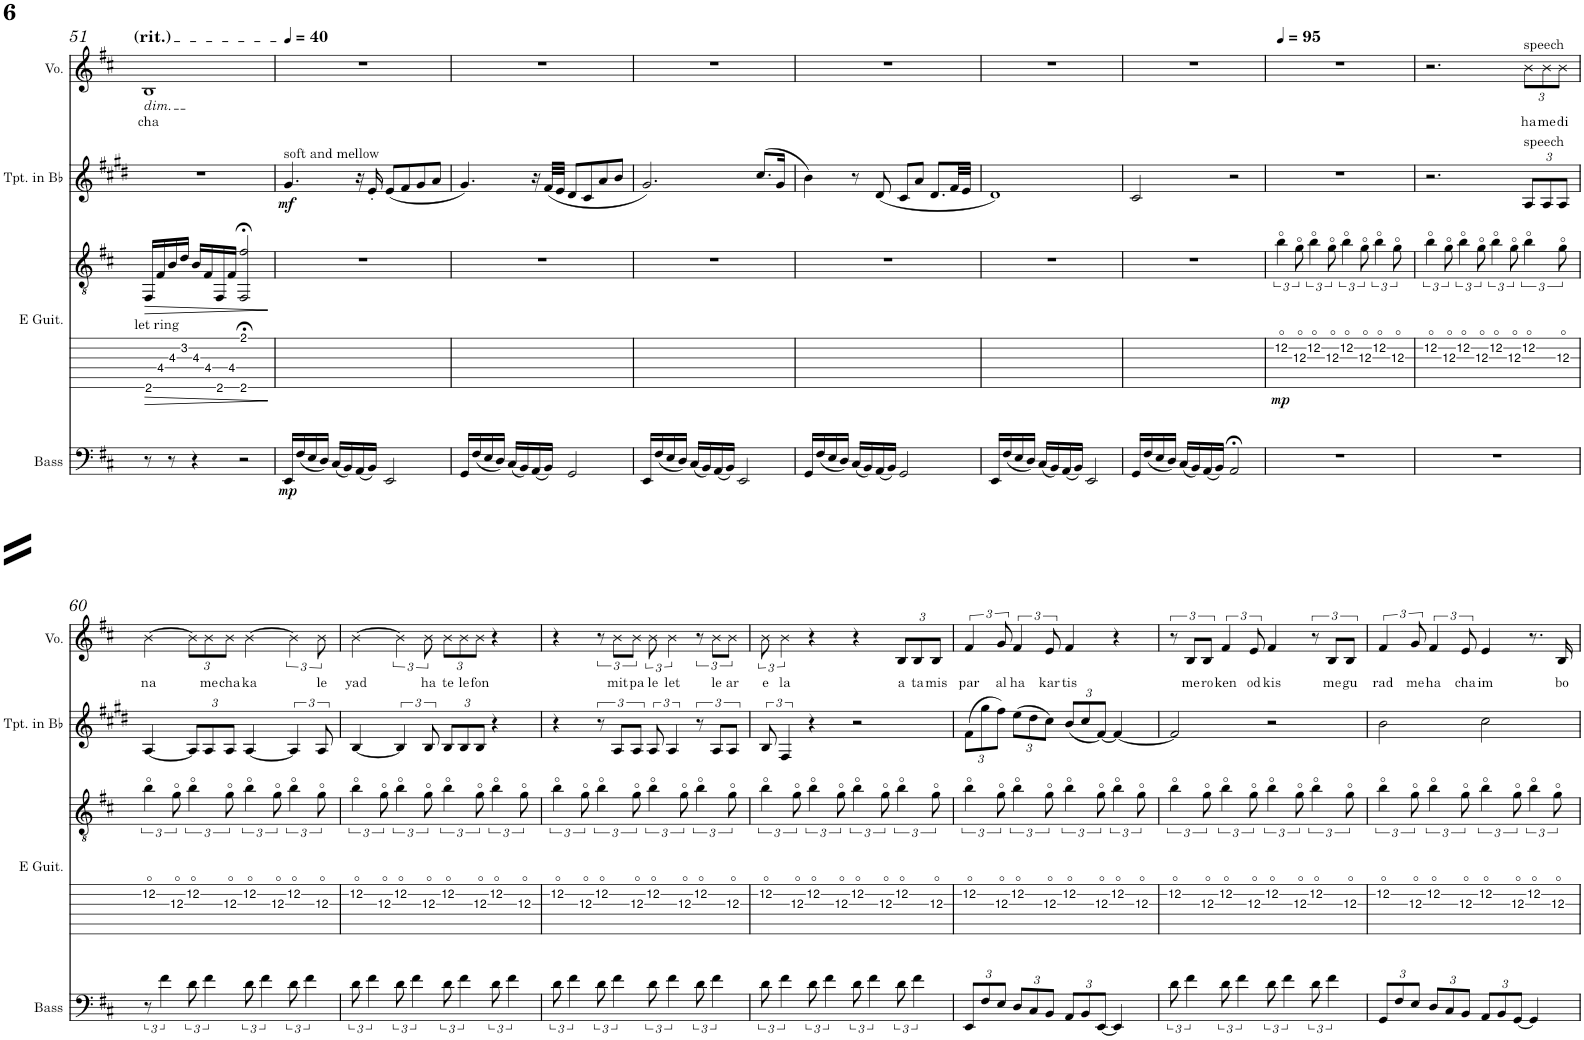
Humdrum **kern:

**kern	**dynam	**kern	**kern	**dynam	**kern	**dynam	**kern	**text
*part4	*part4	*part3	*part3	*part3	*part2	*part2	*part1	*part1
*staff5	*staff5	*staff4	*staff3	*staff3/4	*staff2	*staff2	*staff1	*staff1
*I"Acoustic Bass	*	*I"Electric Guitar	*	*	*I"Trumpet in Bb	*	*I"Voice	*
*I'Bass	*	*I'E Guit.	*	*	*I'Tpt. in Bb	*	*I'Vo.	*
!!LO:PB:g=z
*clefF4	*	*	*clefGv2	*	*clefG2	*	*clefG2	*
*Trd7c12	*	*	*	*	*Trd1c2	*	*	*
*k[f#c#]	*	*k[f#c#]	*k[f#c#]	*	*k[f#c#g#d#]	*	*k[f#c#]	*
*M4/4	*	*M4/4	*M4/4	*	*M4/4	*	*M4/4	*
=51	=51	=51	=51	=51	=51	=51	=51	=51
!	!	!	!	!	!	!	!LO:TX:b:i:t=dim.	!
!	!	!	!	!LO:HP:b	!	!	!	!LO:LY:b
8r	.	16FF#LL	16FF#/LL	>	1r	.	1B	cha
.	.	16F#J	16F#/	.	.	.	.	.
8r	.	16BL	16B/	.	.	.	.	.
.	.	16dJJ	16d/JJ	.	.	.	.	.
4r	.	16BLL	16B/LL	.	.	.	.	.
.	.	16F#J	16F#/	.	.	.	.	.
.	.	16FF#L	16FF#/	.	.	.	.	.
.	.	16F#JJ	16F#/JJ	.	.	.	.	.
2r	.	2FF#;< 2f#;<	2FF#/;< 2f#/;<	.	.	.	.	.
.	.	.	.	]	.	.	.	.
=52	=52	=52	=52	=52	=52	=52	=52	=52
*	*	*	*	*	*	*	*MM40	*
!	!	!	!	!	!LO:TX:a:t=soft and mellow	!	!	!
!	!LO:DY:b	!	!	!	!	!LO:DY:b	!	!
16EE/LL	mp	1r	1r	.	4.g#/	mf	1r	.
(16F#/	.	.	.	.	.	.	.	.
16E/	.	.	.	.	.	.	.	.
16D/JJ)	.	.	.	.	.	.	.	.
(16C#/LL	.	.	.	.	.	.	.	.
16BB/)	.	.	.	.	.	.	.	.
(16AA/	.	.	.	.	16r	.	.	.
16BB/JJ)	.	.	.	.	16e'/	.	.	.
2EE/	.	.	.	.	(8e/L	.	.	.
.	.	.	.	.	8f#/	.	.	.
.	.	.	.	.	8g#/	.	.	.
.	.	.	.	.	8a/J	.	.	.
=53	=53	=53	=53	=53	=53	=53	=53	=53
16GG/LL	.	1r	1r	.	4.g#/)	.	1r	.
(16F#/	.	.	.	.	.	.	.	.
16E/	.	.	.	.	.	.	.	.
16D/JJ)	.	.	.	.	.	.	.	.
(16C#/LL	.	.	.	.	.	.	.	.
16BB/)	.	.	.	.	.	.	.	.
(16AA/	.	.	.	.	16r	.	.	.
16BB/JJ)	.	.	.	.	(32f#/LLL	.	.	.
.	.	.	.	.	32e/JJJ	.	.	.
2GG/	.	.	.	.	8d#/L	.	.	.
.	.	.	.	.	8c#/	.	.	.
.	.	.	.	.	8a/	.	.	.
.	.	.	.	.	8b/J	.	.	.
=54	=54	=54	=54	=54	=54	=54	=54	=54
16EE/LL	.	1r	1r	.	2.g#/)	.	1r	.
(16F#/	.	.	.	.	.	.	.	.
16E/	.	.	.	.	.	.	.	.
16D/JJ)	.	.	.	.	.	.	.	.
(16C#/LL	.	.	.	.	.	.	.	.
16BB/)	.	.	.	.	.	.	.	.
(16AA/	.	.	.	.	.	.	.	.
16BB/JJ)	.	.	.	.	.	.	.	.
2EE/	.	.	.	.	.	.	.	.
.	.	.	.	.	(8.cc#/L	.	.	.
.	.	.	.	.	16g#/Jk	.	.	.
=55	=55	=55	=55	=55	=55	=55	=55	=55
16GG/LL	.	1r	1r	.	4b\)	.	1r	.
(16F#/	.	.	.	.	.	.	.	.
16E/	.	.	.	.	.	.	.	.
16D/JJ)	.	.	.	.	.	.	.	.
(16C#/LL	.	.	.	.	8r	.	.	.
16BB/)	.	.	.	.	.	.	.	.
(16AA/	.	.	.	.	(8d#/	.	.	.
16BB/JJ)	.	.	.	.	.	.	.	.
2GG/	.	.	.	.	8c#/L	.	.	.
.	.	.	.	.	8a/J	.	.	.
.	.	.	.	.	8.d#/L	.	.	.
.	.	.	.	.	32f#/LL	.	.	.
.	.	.	.	.	32e/JJJ	.	.	.
=56	=56	=56	=56	=56	=56	=56	=56	=56
16EE/LL	.	1r	1r	.	1d#)	.	1r	.
(16F#/	.	.	.	.	.	.	.	.
16E/	.	.	.	.	.	.	.	.
16D/JJ)	.	.	.	.	.	.	.	.
(16C#/LL	.	.	.	.	.	.	.	.
16BB/)	.	.	.	.	.	.	.	.
(16AA/	.	.	.	.	.	.	.	.
16BB/JJ)	.	.	.	.	.	.	.	.
2EE/	.	.	.	.	.	.	.	.
=57	=57	=57	=57	=57	=57	=57	=57	=57
16GG/LL	.	1r	1r	.	2c#/	.	1r	.
(16F#/	.	.	.	.	.	.	.	.
16E/	.	.	.	.	.	.	.	.
16D/JJ)	.	.	.	.	.	.	.	.
(16C#/LL	.	.	.	.	.	.	.	.
16BB/)	.	.	.	.	.	.	.	.
(16AA/	.	.	.	.	.	.	.	.
16BB/JJ)	.	.	.	.	.	.	.	.
2AA;</	.	.	.	.	2r	.	.	.
=58	=58	=58	=58	=58	=58	=58	=58	=58
*	*	*Xbrackettup	*	*	*	*	*	*
*	*	*	*	*	*	*	*MM95	*
!	!	!	!	!LO:DY:b=2	!	!	!	!
1r	.	6b	6b\	mp	1r	.	1r	.
.	.	12g	12g\	.	.	.	.	.
.	.	6b	6b\	.	.	.	.	.
.	.	12g	12g\	.	.	.	.	.
.	.	6b	6b\	.	.	.	.	.
.	.	12g	12g\	.	.	.	.	.
.	.	6b	6b\	.	.	.	.	.
.	.	12g	12g\	.	.	.	.	.
=59	=59	=59	=59	=59	=59	=59	=59	=59
1r	.	6b	6b\	.	2.r	.	2.r	.
.	.	12g	12g\	.	.	.	.	.
.	.	6b	6b\	.	.	.	.	.
.	.	12g	12g\	.	.	.	.	.
.	.	6b	6b\	.	.	.	.	.
.	.	12g	12g\	.	.	.	.	.
*	*	*	*	*	*Xbrackettup	*	*Xbrackettup	*
!	!	!	!	!	!	!	!LO:TX:a:t=speech	!
!	!	!	!	!	!LO:TX:a:t=speech	!	!	!
!	!	!	!	!	!	!	!	!LO:LY:b
.	.	6b	6b\	.	12A/L	.	12b\L	ha
!	!	!	!	!	!	!	!	!LO:LY:b
.	.	.	.	.	12A/	.	12b\	me
!	!	!	!	!	!	!	!	!LO:LY:b
.	.	12g	12g\	.	12A/J	.	12b\J	di
!!LO:LB:g=z
=60	=60	=60	=60	=60	=60	=60	=60	=60
!	!	!	!	!	!	!	!	!LO:LY:b
12r	.	6b	6b\	.	[4A/	.	[4b\	na
6f#\	.	.	.	.	.	.	.	.
.	.	12g	12g\	.	.	.	.	.
12d\	.	6b	6b\	.	12A/L]	.	12b\L]	.
!	!	!	!	!	!	!	!	!LO:LY:b
6f#\	.	.	.	.	12A/	.	12b\	me
!	!	!	!	!	!	!	!	!LO:LY:b
.	.	12g	12g\	.	12A/J	.	12b\J	cha
!	!	!	!	!	!	!	!	!LO:LY:b
12d\	.	6b	6b\	.	[4A/	.	[4b\	ka
6f#\	.	.	.	.	.	.	.	.
.	.	12g	12g\	.	.	.	.	.
*	*	*	*	*	*brackettup	*	*brackettup	*
12d\	.	6b	6b\	.	6A/]	.	6b\]	.
6f#\	.	.	.	.	.	.	.	.
!	!	!	!	!	!	!	!	!LO:LY:b
.	.	12g	12g\	.	12A/	.	12b\	le
=61	=61	=61	=61	=61	=61	=61	=61	=61
!	!	!	!	!	!	!	!	!LO:LY:b
12d\	.	6b	6b\	.	[4B/	.	[4b\	yad
6f#\	.	.	.	.	.	.	.	.
.	.	12g	12g\	.	.	.	.	.
12d\	.	6b	6b\	.	6B/]	.	6b\]	.
6f#\	.	.	.	.	.	.	.	.
!	!	!	!	!	!	!	!	!LO:LY:b
.	.	12g	12g\	.	12B/	.	12b\	ha
*	*	*	*	*	*Xbrackettup	*	*Xbrackettup	*
!	!	!	!	!	!	!	!	!LO:LY:b
12d\	.	6b	6b\	.	12B/L	.	12b\L	te
!	!	!	!	!	!	!	!	!LO:LY:b
6f#\	.	.	.	.	12B/	.	12b\	le
!	!	!	!	!	!	!	!	!LO:LY:b
.	.	12g	12g\	.	12B/J	.	12b\J	fon
12d\	.	6b	6b\	.	4r	.	4r	.
6f#\	.	.	.	.	.	.	.	.
.	.	12g	12g\	.	.	.	.	.
=62	=62	=62	=62	=62	=62	=62	=62	=62
12d\	.	6b	6b\	.	4r	.	4r	.
6f#\	.	.	.	.	.	.	.	.
.	.	12g	12g\	.	.	.	.	.
*	*	*	*	*	*brackettup	*	*brackettup	*
12d\	.	6b	6b\	.	12r	.	12r	.
!	!	!	!	!	!	!	!	!LO:LY:b
6f#\	.	.	.	.	12A/L	.	12b\L	mit
!	!	!	!	!	!	!	!	!LO:LY:b
.	.	12g	12g\	.	12A/J	.	12b\J	pa
!	!	!	!	!	!	!	!	!LO:LY:b
12d\	.	6b	6b\	.	12A/	.	12b\	le
!	!	!	!	!	!	!	!	!LO:LY:b
6f#\	.	.	.	.	6A/	.	6b\	let
.	.	12g	12g\	.	.	.	.	.
12d\	.	6b	6b\	.	12r	.	12r	.
!	!	!	!	!	!	!	!	!LO:LY:b
6f#\	.	.	.	.	12A/L	.	12b\L	le
!	!	!	!	!	!	!	!	!LO:LY:b
.	.	12g	12g\	.	12A/J	.	12b\J	ar
=63	=63	=63	=63	=63	=63	=63	=63	=63
!	!	!	!	!	!	!	!	!LO:LY:b
12d\	.	6b	6b\	.	12B/	.	12b\	e
!	!	!	!	!	!	!	!	!LO:LY:b
6f#\	.	.	.	.	6F#/	.	6b\	la
.	.	12g	12g\	.	.	.	.	.
12d\	.	6b	6b\	.	4r	.	4r	.
6f#\	.	.	.	.	.	.	.	.
.	.	12g	12g\	.	.	.	.	.
12d\	.	6b	6b\	.	2r	.	4r	.
6f#\	.	.	.	.	.	.	.	.
.	.	12g	12g\	.	.	.	.	.
*	*	*	*	*	*	*	*Xbrackettup	*
!	!	!	!	!	!	!	!	!LO:LY:b
12d\	.	6b	6b\	.	.	.	12B/L	a
!	!	!	!	!	!	!	!	!LO:LY:b
6f#\	.	.	.	.	.	.	12B/	ta
!	!	!	!	!	!	!	!	!LO:LY:b
.	.	12g	12g\	.	.	.	12B/J	mis
=64	=64	=64	=64	=64	=64	=64	=64	=64
*Xbrackettup	*	*	*	*	*Xbrackettup	*	*brackettup	*
!	!	!	!	!	!	!	!	!LO:LY:b
12EE/L	.	6b	6b\	.	(12f#\L	.	6f#/	par
12F#/	.	.	.	.	12gg#\	.	.	.
!	!	!	!	!	!	!	!	!LO:LY:b
12E/J	.	12g	12g\	.	12ff#\J)	.	12g/	al
!	!	!	!	!	!	!	!	!LO:LY:b
12D/L	.	6b	6b\	.	(12ee\L	.	6f#/	ha
12C#/	.	.	.	.	12dd#\	.	.	.
!	!	!	!	!	!	!	!	!LO:LY:b
12BB/J	.	12g	12g\	.	12cc#\J)	.	12e/	kar
!	!	!	!	!	!	!	!	!LO:LY:b
12AA/L	.	6b	6b\	.	(12b/L	.	4f#/	tis
12BB/	.	.	.	.	12cc#/	.	.	.
[12EE/J	.	12g	12g\	.	[12f#/J)	.	.	.
4EE/]	.	6b	6b\	.	4f#/_	.	4r	.
.	.	12g	12g\	.	.	.	.	.
=65	=65	=65	=65	=65	=65	=65	=65	=65
*brackettup	*	*	*	*	*	*	*	*
12d\	.	6b	6b\	.	2f#/]	.	12r	.
!	!	!	!	!	!	!	!	!LO:LY:b
6f#\	.	.	.	.	.	.	12B/L	me
!	!	!	!	!	!	!	!	!LO:LY:b
.	.	12g	12g\	.	.	.	12B/J	ro
!	!	!	!	!	!	!	!	!LO:LY:b
12d\	.	6b	6b\	.	.	.	6f#/	ken
6f#\	.	.	.	.	.	.	.	.
!	!	!	!	!	!	!	!	!LO:LY:b
.	.	12g	12g\	.	.	.	12e/	od
!	!	!	!	!	!	!	!	!LO:LY:b
12d\	.	6b	6b\	.	2r	.	4f#/	kis
6f#\	.	.	.	.	.	.	.	.
.	.	12g	12g\	.	.	.	.	.
12d\	.	6b	6b\	.	.	.	12r	.
!	!	!	!	!	!	!	!	!LO:LY:b
6f#\	.	.	.	.	.	.	12B/L	me
!	!	!	!	!	!	!	!	!LO:LY:b
.	.	12g	12g\	.	.	.	12B/J	gu
=66	=66	=66	=66	=66	=66	=66	=66	=66
*Xbrackettup	*	*	*	*	*	*	*	*
!	!	!	!	!	!	!	!	!LO:LY:b
12GG/L	.	6b	6b\	.	2b\	.	6f#/	rad
12F#/	.	.	.	.	.	.	.	.
!	!	!	!	!	!	!	!	!LO:LY:b
12E/J	.	12g	12g\	.	.	.	12g/	me
!	!	!	!	!	!	!	!	!LO:LY:b
12D/L	.	6b	6b\	.	.	.	6f#/	ha
12C#/	.	.	.	.	.	.	.	.
!	!	!	!	!	!	!	!	!LO:LY:b
12BB/J	.	12g	12g\	.	.	.	12e/	cha
!	!	!	!	!	!	!	!	!LO:LY:b
12AA/L	.	6b	6b\	.	2cc#\	.	4e/	im
12BB/	.	.	.	.	.	.	.	.
[12GG/J	.	12g	12g\	.	.	.	.	.
4GG/]	.	6b	6b\	.	.	.	8.r	.
.	.	12g	12g\	.	.	.	.	.
!	!	!	!	!	!	!	!	!LO:LY:b
.	.	.	.	.	.	.	16B/	bo
=	=	=	=	=	=	=	=	=
*-	*-	*-	*-	*-	*-	*-	*-	*-
